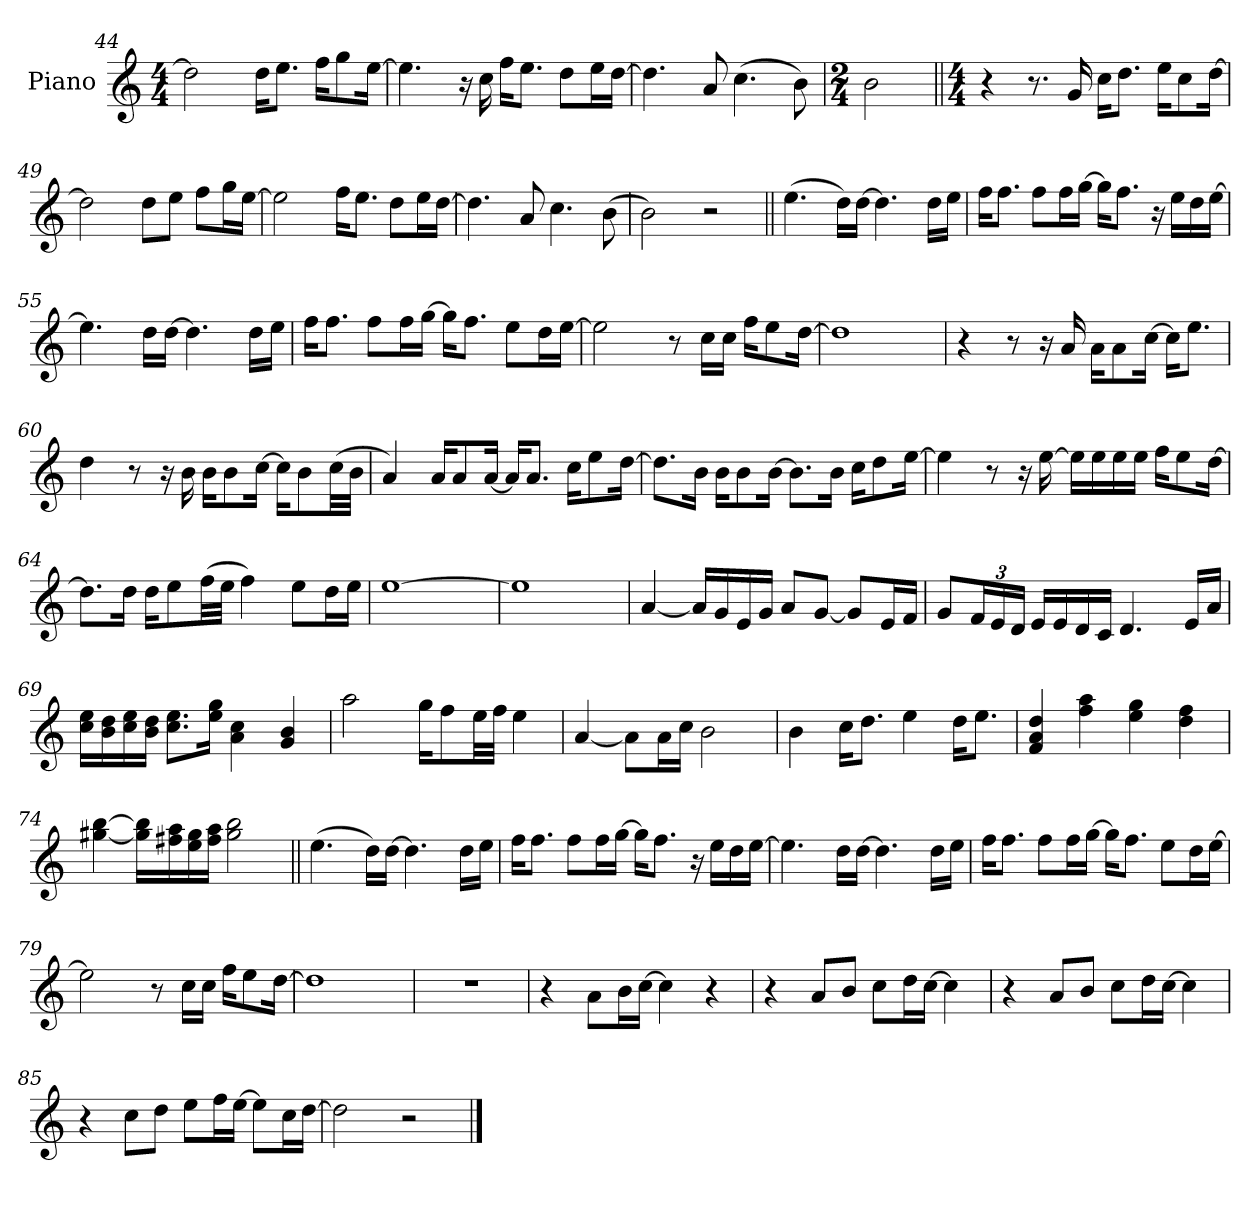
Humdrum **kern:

**kern
*part1
*staff1
*I"Piano
*I'Pno.
*clefG2
*k[]
*M4/4
=44
2dd]
16ddKL
8.eeJ
16ffKL
8gg
[16eeJk
=45
4.ee]
16r
16cc
16ffKL
8.eeJ
8ddL
16eeL
[16ddJJ
=46
4.dd]
8a
(4.cc
8b)
=47
*M2/4
2b
=48||
*M4/4
4r
8.r
16g
16ccKL
8.ddJ
16eeKL
8cc
[16ddJk
=49
2dd]
8ddL
8eeJ
8ffL
16ggL
[16eeJJ
=50
2ee]
16ffKL
8.eeJ
8ddL
16eeL
[16ddJJ
=51
4.dd]
8a
4.cc
(8b
=52
2b)
2r
=53||
(4.ee
16ddLL)
[16ddJJ
4.dd]
16ddLL
16eeJJ
=54
16ffKL
8.ffJ
8ffL
16ffL
[16ggJJ
16ggKL]
8.ffJ
16r
16eeLL
16dd
[16eeJJ
=55
4.ee]
16ddLL
[16ddJJ
4.dd]
16ddLL
16eeJJ
=56
16ffKL
8.ffJ
8ffL
16ffL
[16ggJJ
16ggKL]
8.ffJ
8eeL
16ddL
[16eeJJ
=57
2ee]
8r
16ccLL
16ccJJ
16ffKL
8ee
[16ddJk
=58
1dd]
=59
4r
8r
16r
16a
16aKL
8a
[16ccJk
16ccKL]
8.eeJ
=60
4dd
8r
16r
16b
16bKL
8b
[16ccJk
16ccKL]
8b
(32ccLL
32bJJJ
=61
4a)
16aKL
8a
[16aJk
16aKL]
8.aJ
16ccKL
8ee
[16ddJk
=62
8.ddL]
16bJk
16bKL
8b
[16bJk
8.bL]
16bJk
16ccKL
8dd
[16eeJk
=63
4ee]
8r
16r
[16ee
16eeLL]
16ee
16ee
16eeJJ
16ffKL
8ee
[16ddJk
=64
8.ddL]
16ddJk
16ddKL
8ee
(32ffLL
32eeJJJ
4ff)
8eeL
16ddL
16eeJJ
=65
[1ee
=66
1ee]
=67
[4a!
16a!LL]
16g!
16e!
16g!JJ
8a!L
[8g!J
8g!L]
16e!L
16f!JJ
=68
8g!L
*Xbrackettup
24f!L
24e!
24d!JJ
16e!LL
16e!
16d!
16c!JJ
4.d!
16e!LL
16a!JJ
=69
16cc! 16ee!LL
16b! 16dd!
16cc! 16ee!
16b! 16dd!JJ
8.cc! 8.ee!L
16ee! 16gg!Jk
4a! 4cc!
4g! 4b!
=70
2aa!
16gg!KL
8ff!
32ee!LL
32ff!JJJ
4ee!
=71
[4a!
8a!L]
16a!L
16cc!JJ
2b!
=72
4b!
16cc!KL
8.dd!J
4ee!
16dd!KL
8.ee!J
=73
4f! 4a! 4dd!
4ff! 4aa!
4ee! 4gg!
4dd! 4ff!
=74
[4gg#X! [4bb!
16gg#!] 16bb!]LL
16ff#X! 16aa!
16ee! 16gg#!
16ff#! 16aa!JJ
2gg#! 2bb!
=75||
(4.ee
16ddLL)
[16ddJJ
4.dd]
16ddLL
16eeJJ
=76
16ffKL
8.ffJ
8ffL
16ffL
[16ggJJ
16ggKL]
8.ffJ
16r
16eeLL
16dd
[16eeJJ
=77
4.ee]
16ddLL
[16ddJJ
4.dd]
16ddLL
16eeJJ
=78
16ffKL
8.ffJ
8ffL
16ffL
[16ggJJ
16ggKL]
8.ffJ
8eeL
16ddL
[16eeJJ
=79
2ee]
8r
16ccLL
16ccJJ
16ffKL
8ee
[16ddJk
=80
1dd]
=81
1r
=82
4r
8a!L
16b!L
[16cc!JJ
4cc!]
4r
=83
4r
8a!L
8b!J
8cc!L
16dd!L
[16cc!JJ
4cc!]
=84
4r
8a!L
8b!J
8cc!L
16dd!L
[16cc!JJ
4cc!]
=85
4r
8cc!L
8dd!J
8ee!L
16ff!L
[16ee!JJ
8ee!L]
16cc!L
[16dd!JJ
=86
2dd!]
2r
==
*-
